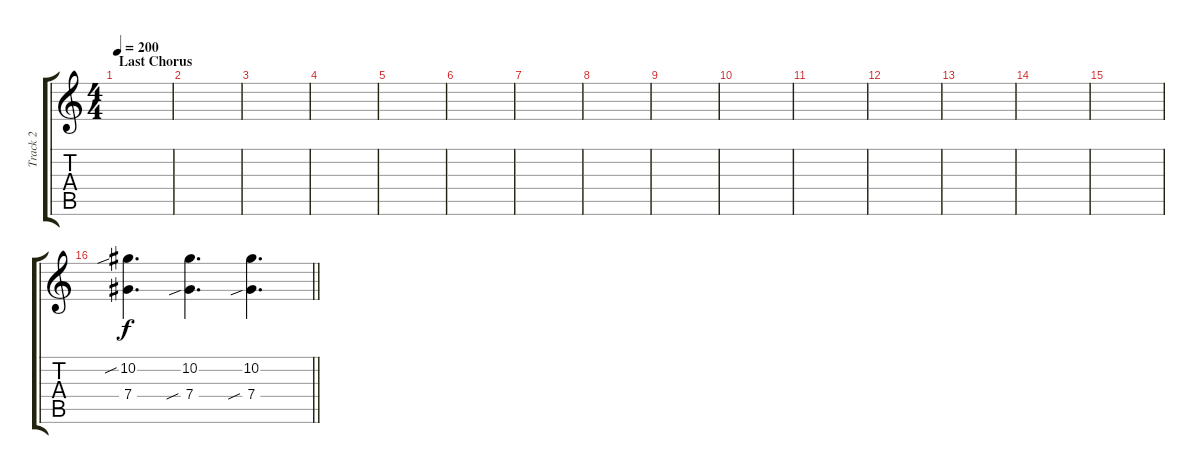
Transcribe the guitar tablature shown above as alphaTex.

\track ("Track 2" "Track 2") {instrument distortionguitar}
\staff {score tabs}
\tuning (Eb4 Bb3 Gb3 Db3 Ab2 Eb2) {hide}
\ts (4 4)
\section ("" "Last Chorus")
\tempo 200
\clef g2
\ks c
|
|
|
|
|
|
|
|
|
|
|
|
|
|
|
\barLineRight lightlight
(10.2{sib} 7.4).4{d} (10.2 7.4{sib}).4{d} (10.2 7.4{sib}).4{d}
